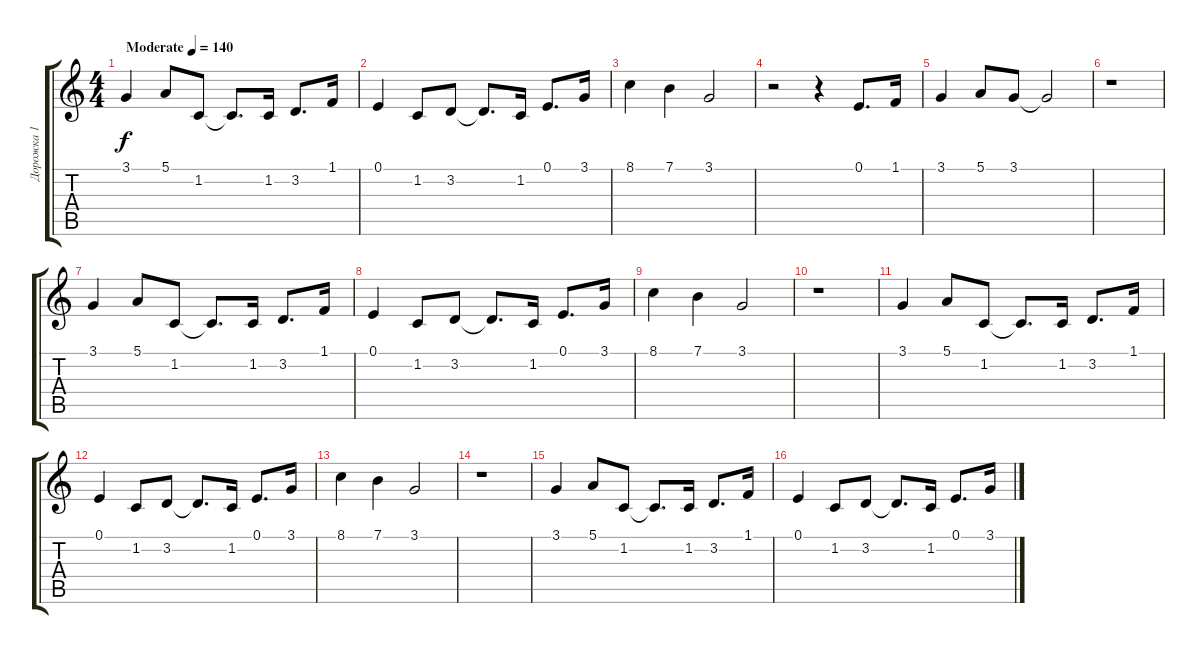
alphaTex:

\track ("Дорожка 1" "Дорожка 1") {instrument acousticgrandpiano}
\staff {score tabs}
\tuning (E4 B3 G3 D3 A2 E2) {hide}
\ts (4 4)
\tempo (140 "Moderate")
\clef g2
\ks c
3.1.4{dy f instrument acousticgrandpiano} 5.1.8 1.2.8 1.2{t}.8{d} 1.2.16 3.2.8{d} 1.1.16 |
0.1.4 1.2.8 3.2.8 3.2{t}.8{d} 1.2.16 0.1.8{d} 3.1.16 |
8.1.4 7.1.4 3.1.2 |
r.2 r.4 0.1.8{d} 1.1.16 |
3.1.4 5.1.8 3.1.8 3.1{t}.2 |
r.1 |
3.1.4 5.1.8 1.2.8 1.2{t}.8{d} 1.2.16 3.2.8{d} 1.1.16 |
0.1.4 1.2.8 3.2.8 3.2{t}.8{d} 1.2.16 0.1.8{d} 3.1.16 |
8.1.4 7.1.4 3.1.2 |
r.1 |
3.1.4 5.1.8 1.2.8 1.2{t}.8{d} 1.2.16 3.2.8{d} 1.1.16 |
0.1.4 1.2.8 3.2.8 3.2{t}.8{d} 1.2.16 0.1.8{d} 3.1.16 |
8.1.4 7.1.4 3.1.2 |
r.1 |
3.1.4 5.1.8 1.2.8 1.2{t}.8{d} 1.2.16 3.2.8{d} 1.1.16 |
0.1.4 1.2.8 3.2.8 3.2{t}.8{d} 1.2.16 0.1.8{d} 3.1.16
